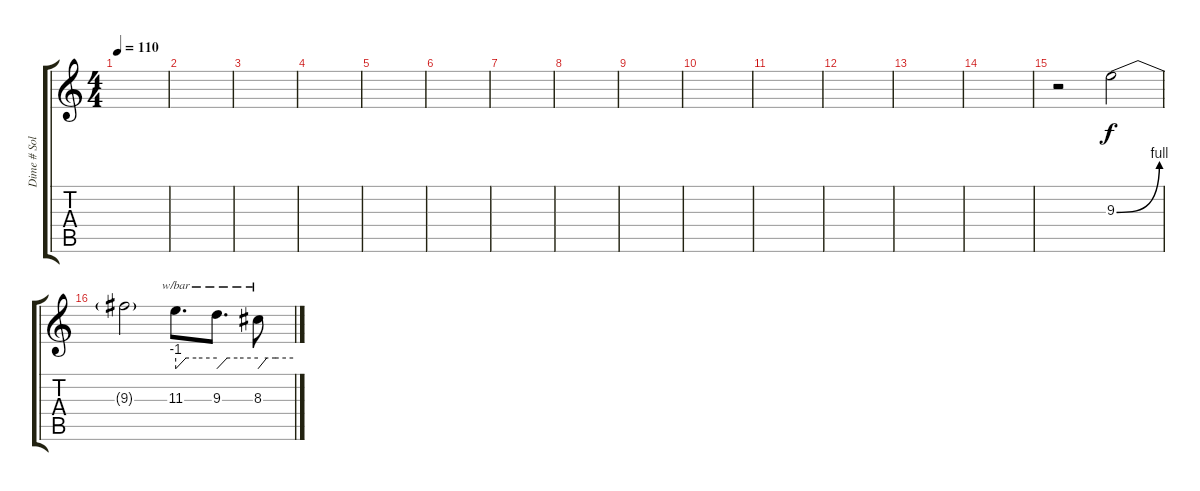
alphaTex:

\track ("Dime # Solo" "Dime # Sol") {instrument distortionguitar}
\staff {score tabs}
\tuning (E4 B3 G3 D3 A2 E2) {hide}
\ts (4 4)
\tempo 110
\clef g2
\ks c
|
|
|
|
|
|
|
|
|
|
|
|
|
|
r.2 9.3{be (bend 0 0 60 4)}.2 |
9.3{t}.2 11.3.8{d tbe (custom default 0 -4 15 0 30 0 60 0)} 9.3.8{d tbe (custom default 0 -4 15 0 30 0 60 0)} 8.3.8{tbe (custom default 0 -4 15 0 30 0 60 0)}
